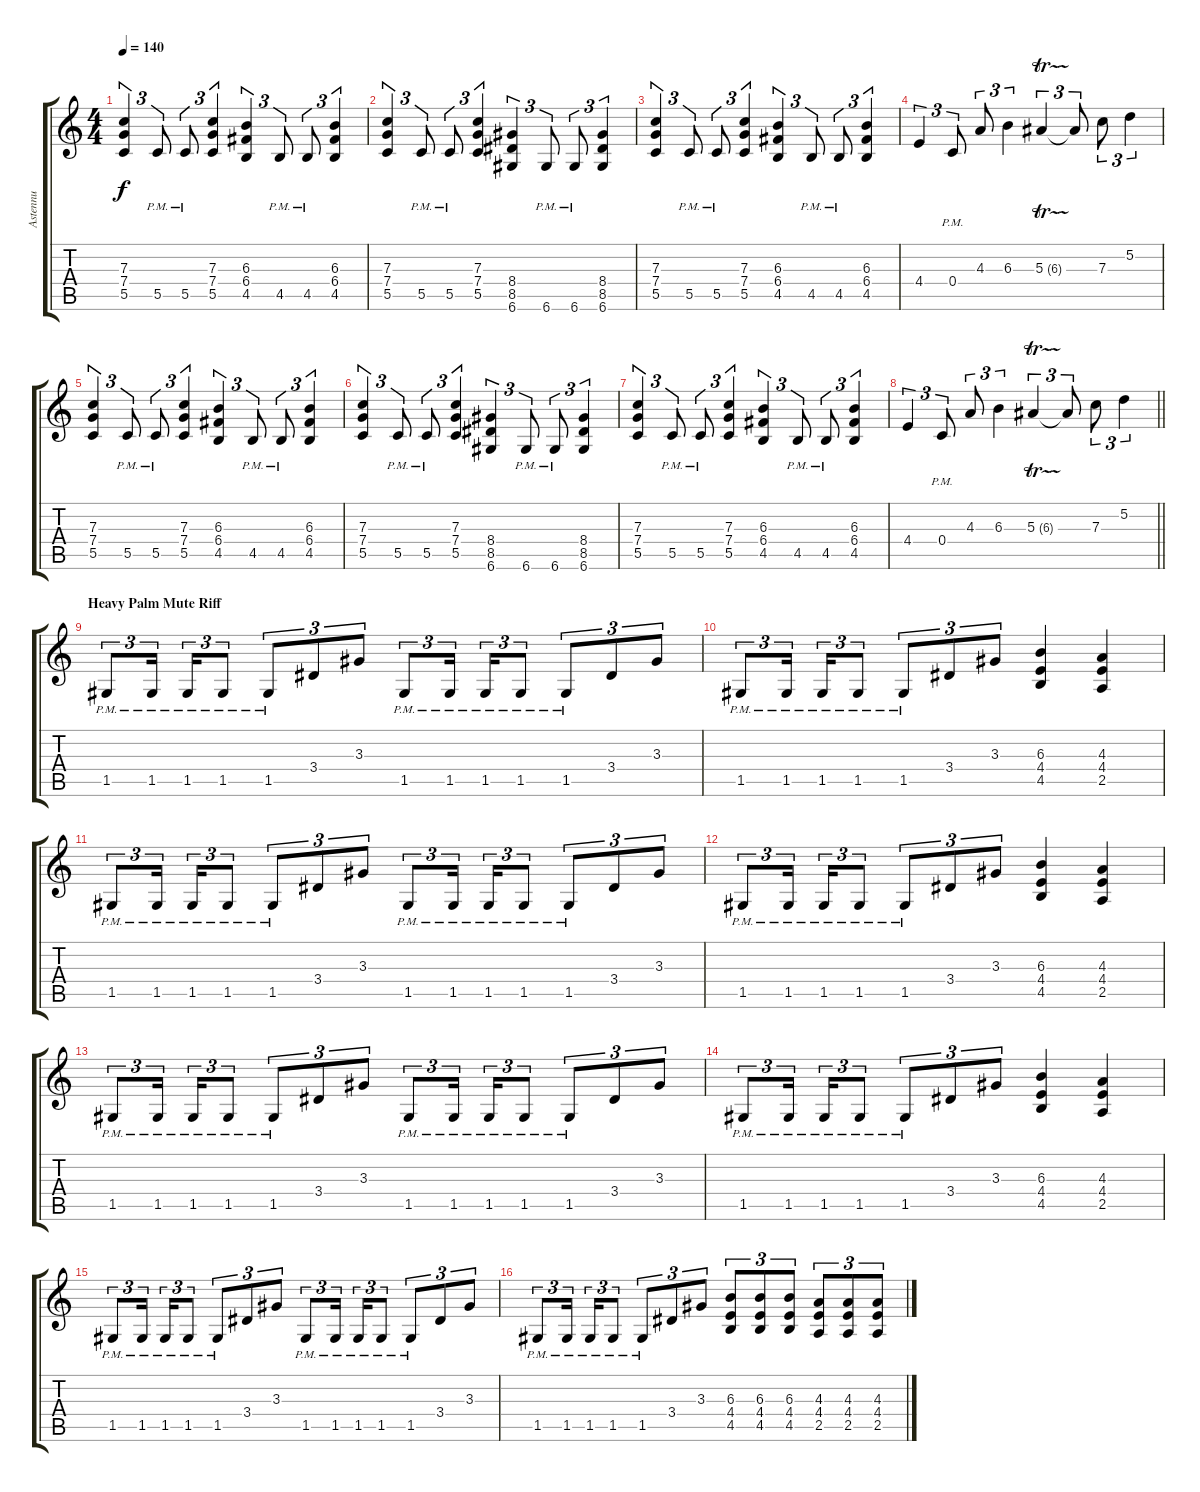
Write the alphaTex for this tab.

\track ("Astennu" "Astennu") {instrument distortionguitar}
\staff {score tabs}
\tuning (D4 A3 F3 C3 G2 D2) {hide}
\ts (4 4)
\tempo 140
\clef g2
\ks c
(7.3 7.4 5.5).4{tu (3 2) dy f} 5.5{pm}.8{tu (3 2)} 5.5{pm}.8{tu (3 2)} (7.3 7.4 5.5).4{tu (3 2)} (6.3 6.4 4.5).4{tu (3 2)} 4.5{pm}.8{tu (3 2)} 4.5{pm}.8{tu (3 2)} (6.3 6.4 4.5).4{tu (3 2)} |
(7.3 7.4 5.5).4{tu (3 2)} 5.5{pm}.8{tu (3 2)} 5.5{pm}.8{tu (3 2)} (7.3 7.4 5.5).4{tu (3 2)} (8.4 8.5 6.6).4{tu (3 2)} 6.6{pm}.8{tu (3 2)} 6.6{pm}.8{tu (3 2)} (8.4 8.5 6.6).4{tu (3 2)} |
(7.3 7.4 5.5).4{tu (3 2)} 5.5{pm}.8{tu (3 2)} 5.5{pm}.8{tu (3 2)} (7.3 7.4 5.5).4{tu (3 2)} (6.3 6.4 4.5).4{tu (3 2)} 4.5{pm}.8{tu (3 2)} 4.5{pm}.8{tu (3 2)} (6.3 6.4 4.5).4{tu (3 2)} |
4.4.4{tu (3 2)} 0.4{pm}.8{tu (3 2)} 4.3.8{tu (3 2)} 6.3.4{tu (3 2)} 5.3{tr (6 16)}.4{tu (3 2)} 5.3{t}.8{tu (3 2)} 7.3.8{tu (3 2)} 5.2.4{tu (3 2)} |
(7.3 7.4 5.5).4{tu (3 2)} 5.5{pm}.8{tu (3 2)} 5.5{pm}.8{tu (3 2)} (7.3 7.4 5.5).4{tu (3 2)} (6.3 6.4 4.5).4{tu (3 2)} 4.5{pm}.8{tu (3 2)} 4.5{pm}.8{tu (3 2)} (6.3 6.4 4.5).4{tu (3 2)} |
(7.3 7.4 5.5).4{tu (3 2)} 5.5{pm}.8{tu (3 2)} 5.5{pm}.8{tu (3 2)} (7.3 7.4 5.5).4{tu (3 2)} (8.4 8.5 6.6).4{tu (3 2)} 6.6{pm}.8{tu (3 2)} 6.6{pm}.8{tu (3 2)} (8.4 8.5 6.6).4{tu (3 2)} |
(7.3 7.4 5.5).4{tu (3 2)} 5.5{pm}.8{tu (3 2)} 5.5{pm}.8{tu (3 2)} (7.3 7.4 5.5).4{tu (3 2)} (6.3 6.4 4.5).4{tu (3 2)} 4.5{pm}.8{tu (3 2)} 4.5{pm}.8{tu (3 2)} (6.3 6.4 4.5).4{tu (3 2)} |
\barLineRight lightlight
4.4.4{tu (3 2)} 0.4{pm}.8{tu (3 2)} 4.3.8{tu (3 2)} 6.3.4{tu (3 2)} 5.3{tr (6 16)}.4{tu (3 2)} 5.3{t}.8{tu (3 2)} 7.3.8{tu (3 2)} 5.2.4{tu (3 2)} |
\section ("" "Heavy Palm Mute Riff")
1.5{pm}.8{tu (3 2)} 1.5{pm}.16{tu (3 2) beam splitsecondary} 1.5{pm}.16{tu (3 2)} 1.5{pm}.8{tu (3 2)} 1.5{pm}.8{tu (3 2)} 3.4.8{tu (3 2)} 3.3.8{tu (3 2)} 1.5{pm}.8{tu (3 2)} 1.5{pm}.16{tu (3 2) beam splitsecondary} 1.5{pm}.16{tu (3 2)} 1.5{pm}.8{tu (3 2)} 1.5{pm}.8{tu (3 2)} 3.4.8{tu (3 2)} 3.3.8{tu (3 2)} |
1.5{pm}.8{tu (3 2)} 1.5{pm}.16{tu (3 2) beam splitsecondary} 1.5{pm}.16{tu (3 2)} 1.5{pm}.8{tu (3 2)} 1.5{pm}.8{tu (3 2)} 3.4.8{tu (3 2)} 3.3.8{tu (3 2)} (6.3 4.4 4.5).4 (4.3 4.4 2.5).4 |
1.5{pm}.8{tu (3 2)} 1.5{pm}.16{tu (3 2) beam splitsecondary} 1.5{pm}.16{tu (3 2)} 1.5{pm}.8{tu (3 2)} 1.5{pm}.8{tu (3 2)} 3.4.8{tu (3 2)} 3.3.8{tu (3 2)} 1.5{pm}.8{tu (3 2)} 1.5{pm}.16{tu (3 2) beam splitsecondary} 1.5{pm}.16{tu (3 2)} 1.5{pm}.8{tu (3 2)} 1.5{pm}.8{tu (3 2)} 3.4.8{tu (3 2)} 3.3.8{tu (3 2)} |
1.5{pm}.8{tu (3 2)} 1.5{pm}.16{tu (3 2) beam splitsecondary} 1.5{pm}.16{tu (3 2)} 1.5{pm}.8{tu (3 2)} 1.5{pm}.8{tu (3 2)} 3.4.8{tu (3 2)} 3.3.8{tu (3 2)} (6.3 4.4 4.5).4 (4.3 4.4 2.5).4 |
1.5{pm}.8{tu (3 2)} 1.5{pm}.16{tu (3 2) beam splitsecondary} 1.5{pm}.16{tu (3 2)} 1.5{pm}.8{tu (3 2)} 1.5{pm}.8{tu (3 2)} 3.4.8{tu (3 2)} 3.3.8{tu (3 2)} 1.5{pm}.8{tu (3 2)} 1.5{pm}.16{tu (3 2) beam splitsecondary} 1.5{pm}.16{tu (3 2)} 1.5{pm}.8{tu (3 2)} 1.5{pm}.8{tu (3 2)} 3.4.8{tu (3 2)} 3.3.8{tu (3 2)} |
1.5{pm}.8{tu (3 2)} 1.5{pm}.16{tu (3 2) beam splitsecondary} 1.5{pm}.16{tu (3 2)} 1.5{pm}.8{tu (3 2)} 1.5{pm}.8{tu (3 2)} 3.4.8{tu (3 2)} 3.3.8{tu (3 2)} (6.3 4.4 4.5).4 (4.3 4.4 2.5).4 |
1.5{pm}.8{tu (3 2)} 1.5{pm}.16{tu (3 2) beam splitsecondary} 1.5{pm}.16{tu (3 2)} 1.5{pm}.8{tu (3 2)} 1.5{pm}.8{tu (3 2)} 3.4.8{tu (3 2)} 3.3.8{tu (3 2)} 1.5{pm}.8{tu (3 2)} 1.5{pm}.16{tu (3 2) beam splitsecondary} 1.5{pm}.16{tu (3 2)} 1.5{pm}.8{tu (3 2)} 1.5{pm}.8{tu (3 2)} 3.4.8{tu (3 2)} 3.3.8{tu (3 2)} |
1.5{pm}.8{tu (3 2)} 1.5{pm}.16{tu (3 2) beam splitsecondary} 1.5{pm}.16{tu (3 2)} 1.5{pm}.8{tu (3 2)} 1.5{pm}.8{tu (3 2)} 3.4.8{tu (3 2)} 3.3.8{tu (3 2)} (6.3 4.4 4.5).8{tu (3 2)} (6.3 4.4 4.5).8{tu (3 2)} (6.3 4.4 4.5).8{tu (3 2)} (4.3 4.4 2.5).8{tu (3 2)} (4.3 4.4 2.5).8{tu (3 2)} (4.3 4.4 2.5).8{tu (3 2)}
